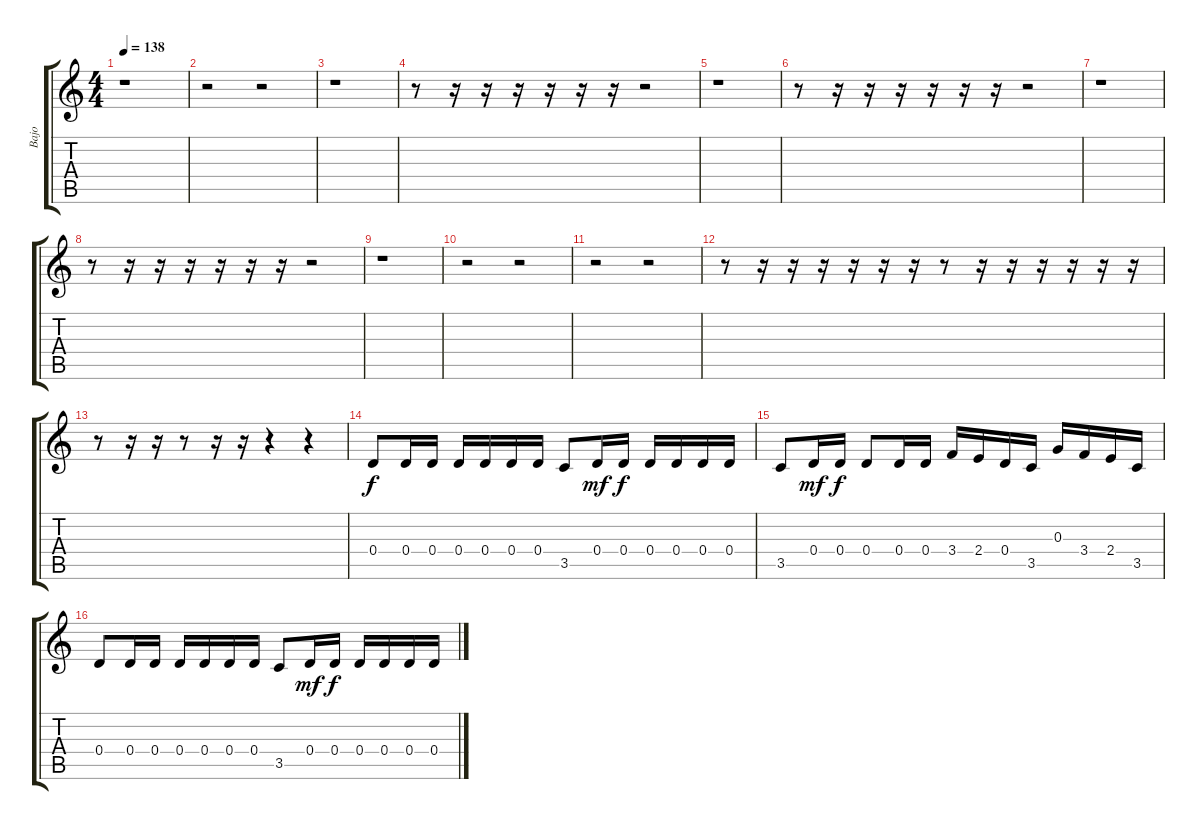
\track ("Bajo" "Bajo") {instrument electricbasspick}
\staff {score tabs}
\tuning (E4 B3 G3 D3 A2 E2) {hide}
\ts (4 4)
\tempo 138
\clef g2
\ks c
r.1{dy f} |
r.2 r.2 |
r.1 |
r.8 r.16 r.16 r.16 r.16 r.16 r.16 r.2 |
r.1 |
r.8 r.16 r.16 r.16 r.16 r.16 r.16 r.2 |
r.1 |
r.8 r.16 r.16 r.16 r.16 r.16 r.16 r.2 |
r.1 |
r.2 r.2 |
r.2 r.2 |
r.8 r.16 r.16 r.16 r.16 r.16 r.16 r.8 r.16 r.16 r.16 r.16 r.16 r.16 |
r.8 r.16 r.16 r.8 r.16 r.16 r.4 r.4 |
0.4.8 0.4.16 0.4.16 0.4.16 0.4.16 0.4.16 0.4.16 3.5.8 0.4.16{dy mf} 0.4.16{dy f} 0.4.16 0.4.16 0.4.16 0.4.16 |
3.5.8 0.4.16{dy mf} 0.4.16{dy f} 0.4.8 0.4.16 0.4.16 3.4.16 2.4.16 0.4.16 3.5.16 0.3.16 3.4.16 2.4.16 3.5.16 |
0.4.8 0.4.16 0.4.16 0.4.16 0.4.16 0.4.16 0.4.16 3.5.8 0.4.16{dy mf} 0.4.16{dy f} 0.4.16 0.4.16 0.4.16 0.4.16
